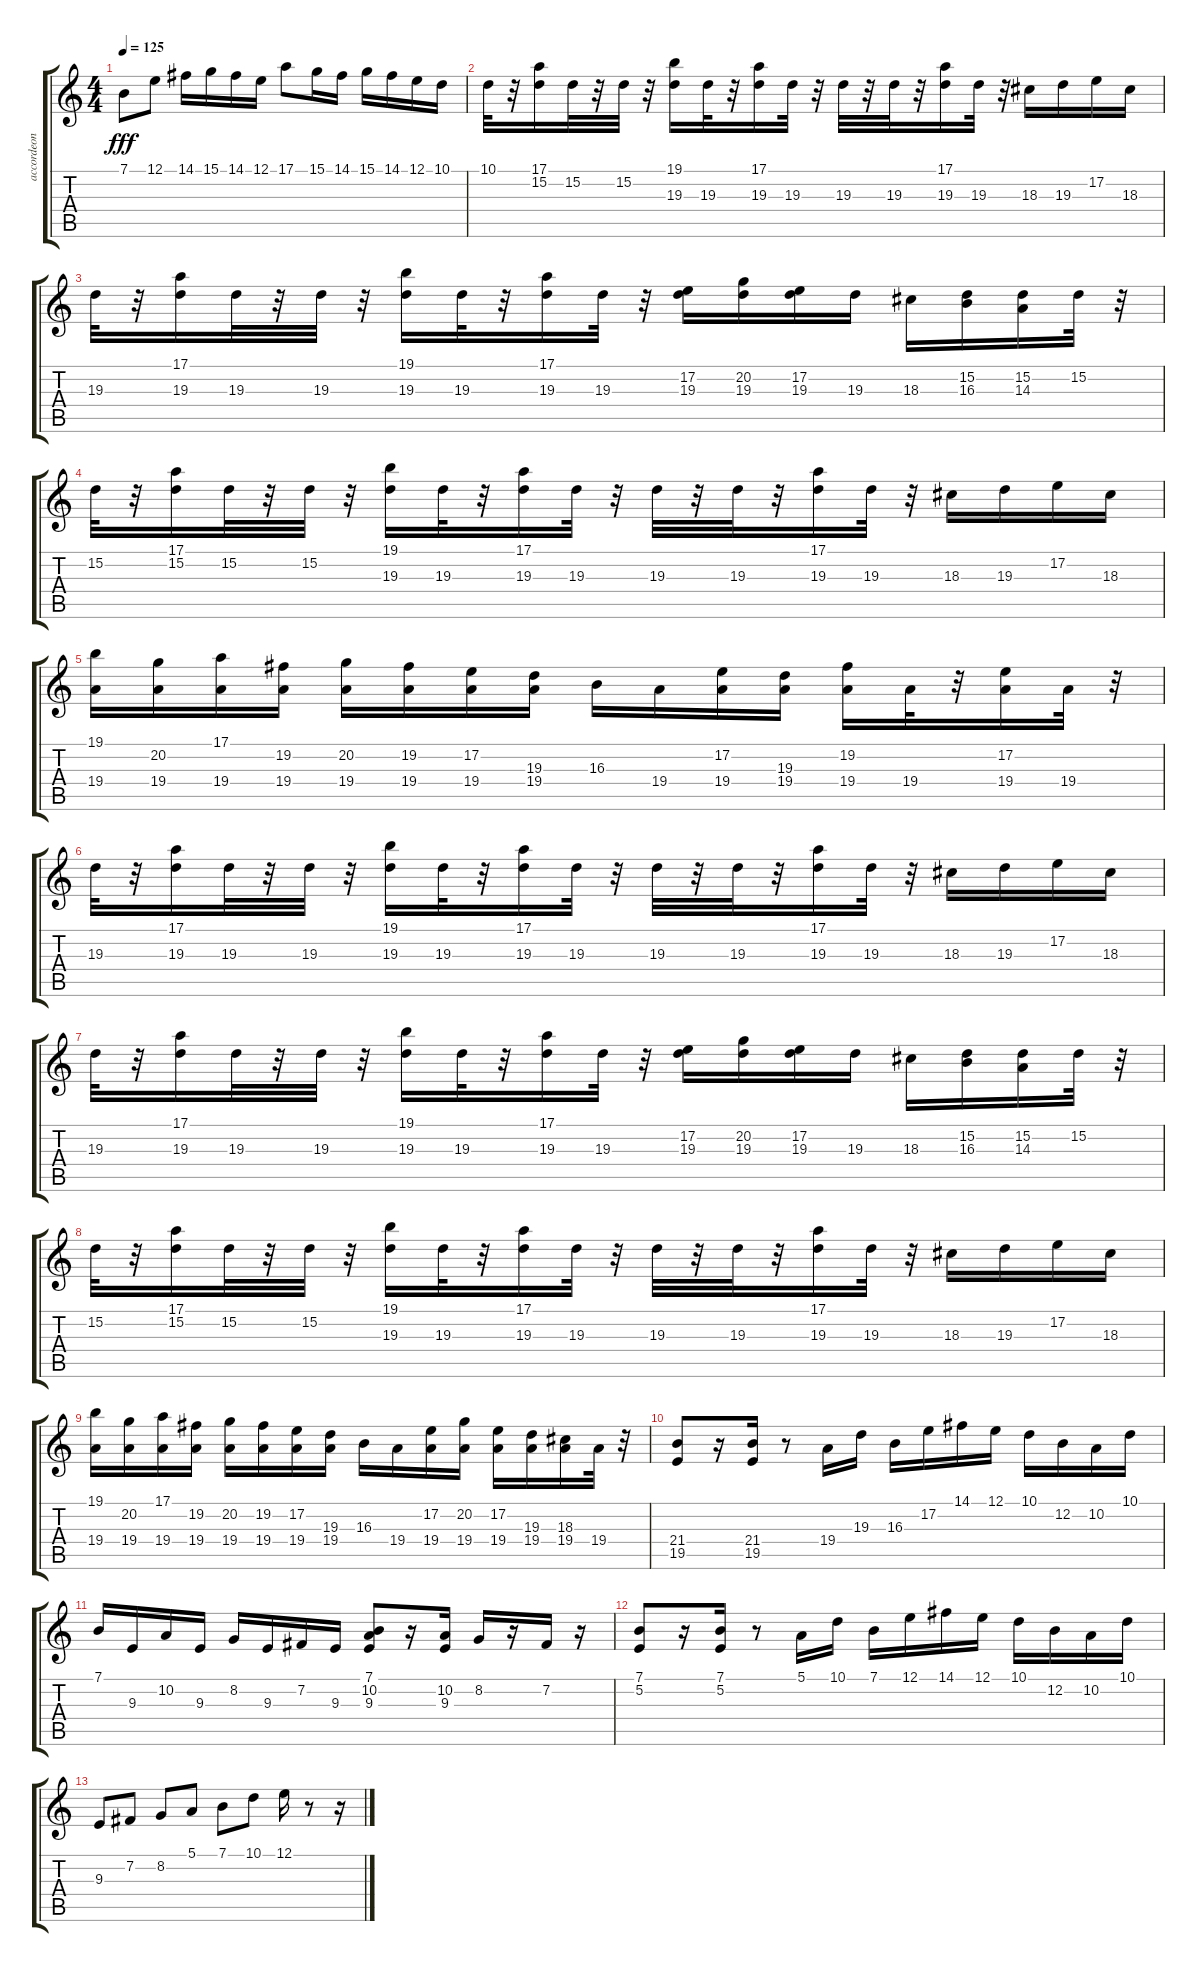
\track ("accordeon" "accordeon") {instrument tangoaccordion}
\staff {score tabs}
\tuning (E4 B3 G3 D3 A2 E2) {hide}
\ts (4 4)
\tempo 125
\clef g2
\ks c
7.1.8{dy fff} 12.1.8 14.1.16 15.1.16 14.1.16 12.1.16 17.1.8 15.1.16 14.1.16 15.1.16 14.1.16 12.1.16 10.1.16 |
10.1.32{volume 14} r.32 (17.1 15.2).16 15.2.32 r.32 15.2.32 r.32 (19.1 19.3).16 19.3.32 r.32 (17.1 19.3).16 19.3.32 r.32 19.3.32 r.32 19.3.32 r.32 (17.1 19.3).16 19.3.32 r.32 18.3.16 19.3.16 17.2.16 18.3.16 |
19.3.32 r.32 (17.1 19.3).16 19.3.32 r.32 19.3.32 r.32 (19.1 19.3).16 19.3.32 r.32 (17.1 19.3).16 19.3.32 r.32 (17.2 19.3).16 (20.2 19.3).16 (17.2 19.3).16 19.3.16 18.3.16 (15.2 16.3).16 (15.2 14.3).16 15.2.32 r.32 |
15.2.32 r.32 (17.1 15.2).16 15.2.32 r.32 15.2.32 r.32 (19.1 19.3).16 19.3.32 r.32 (17.1 19.3).16 19.3.32 r.32 19.3.32 r.32 19.3.32 r.32 (17.1 19.3).16 19.3.32 r.32 18.3.16 19.3.16 17.2.16 18.3.16 |
(19.1 19.4).16 (20.2 19.4).16 (17.1 19.4).16 (19.2 19.4).16 (20.2 19.4).16 (19.2 19.4).16 (17.2 19.4).16 (19.3 19.4).16 16.3.16 19.4.16 (17.2 19.4).16 (19.3 19.4).16 (19.2 19.4).16 19.4.32 r.32 (17.2 19.4).16 19.4.32 r.32 |
19.3.32 r.32 (17.1 19.3).16 19.3.32 r.32 19.3.32 r.32 (19.1 19.3).16 19.3.32 r.32 (17.1 19.3).16 19.3.32 r.32 19.3.32 r.32 19.3.32 r.32 (17.1 19.3).16 19.3.32 r.32 18.3.16 19.3.16 17.2.16 18.3.16 |
19.3.32 r.32 (17.1 19.3).16 19.3.32 r.32 19.3.32 r.32 (19.1 19.3).16 19.3.32 r.32 (17.1 19.3).16 19.3.32 r.32 (17.2 19.3).16 (20.2 19.3).16 (17.2 19.3).16 19.3.16 18.3.16 (15.2 16.3).16 (15.2 14.3).16 15.2.32 r.32 |
15.2.32 r.32 (17.1 15.2).16 15.2.32 r.32 15.2.32 r.32 (19.1 19.3).16 19.3.32 r.32 (17.1 19.3).16 19.3.32 r.32 19.3.32 r.32 19.3.32 r.32 (17.1 19.3).16 19.3.32 r.32 18.3.16 19.3.16 17.2.16 18.3.16 |
(19.1 19.4).16 (20.2 19.4).16 (17.1 19.4).16 (19.2 19.4).16 (20.2 19.4).16 (19.2 19.4).16 (17.2 19.4).16 (19.3 19.4).16 16.3.16 19.4.16 (17.2 19.4).16 (20.2 19.4).16 (17.2 19.4).16 (19.3 19.4).16 (18.3 19.4).16 19.4.32 r.32 |
(21.4 19.5).8 r.16 (21.4 19.5).16 r.8 19.4.16 19.3.16 16.3.16 17.2.16 14.1.16 12.1.16 10.1.16 12.2.16 10.2.16 10.1.16 |
7.1.16 9.3.16 10.2.16 9.3.16 8.2.16 9.3.16 7.2.16 9.3.16 (7.1 10.2 9.3).8 r.16 (10.2 9.3).16 8.2.16 r.16 7.2.16 r.16 |
(7.1 5.2).8 r.16 (7.1 5.2).16 r.8 5.1.16 10.1.16 7.1.16 12.1.16 14.1.16 12.1.16 10.1.16 12.2.16 10.2.16 10.1.16 |
9.3.8 7.2.8 8.2.8 5.1.8 7.1.8 10.1.8 12.1.16 r.8 r.16
